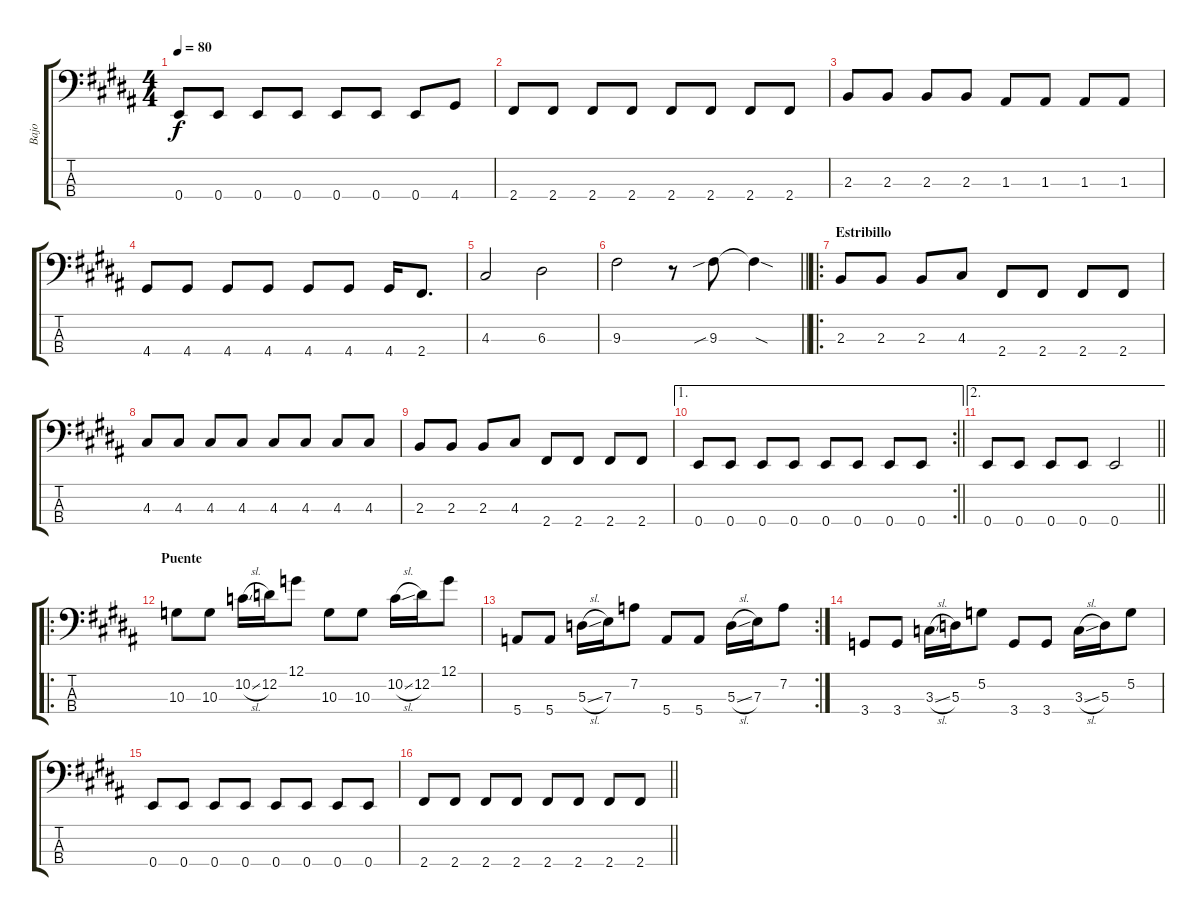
\track ("Bajo" "Bajo") {instrument electricbassfinger}
\staff {score tabs}
\tuning (G2 D2 A1 E1) {hide}
\ts (4 4)
\tempo 80
\clef f4
\ks b
0.4.8{dy f} 0.4.8 0.4.8 0.4.8 0.4.8 0.4.8 0.4.8 4.4.8 |
2.4.8 2.4.8 2.4.8 2.4.8 2.4.8 2.4.8 2.4.8 2.4.8 |
2.3.8 2.3.8 2.3.8 2.3.8 1.3.8 1.3.8 1.3.8 1.3.8 |
4.4.8 4.4.8 4.4.8 4.4.8 4.4.8 4.4.8 4.4.16 2.4.8{d} |
4.3.2 6.3.2 |
\barLineRight lightlight
9.3.2 r.8 9.3{sib}.8 9.3{sod t}.4 |
\ro
\section ("" "Estribillo")
2.3.8 2.3.8 2.3.8 4.3.8 2.4.8 2.4.8 2.4.8 2.4.8 |
4.3.8 4.3.8 4.3.8 4.3.8 4.3.8 4.3.8 4.3.8 4.3.8 |
2.3.8 2.3.8 2.3.8 4.3.8 2.4.8 2.4.8 2.4.8 2.4.8 |
\ae 1
\rc 2
\barLineRight lightlight
0.4.8 0.4.8 0.4.8 0.4.8 0.4.8 0.4.8 0.4.8 0.4.8 |
\ae 2
\barLineRight lightlight
0.4.8 0.4.8 0.4.8 0.4.8 0.4.2 |
\ro
\section ("" "Puente")
10.3.8 10.3.8 10.2{sl}.16 12.2.16 12.1.8 10.3.8 10.3.8 10.2{sl}.16 12.2.16 12.1.8 |
\rc 2
5.4.8 5.4.8 5.3{sl}.16 7.3.16 7.2.8 5.4.8 5.4.8 5.3{sl}.16 7.3.16 7.2.8 |
3.4.8 3.4.8 3.3{sl}.16 5.3.16 5.2.8 3.4.8 3.4.8 3.3{sl}.16 5.3.16 5.2.8 |
0.4.8 0.4.8 0.4.8 0.4.8 0.4.8 0.4.8 0.4.8 0.4.8 |
\barLineRight lightlight
2.4.8 2.4.8 2.4.8 2.4.8 2.4.8 2.4.8 2.4.8 2.4.8
